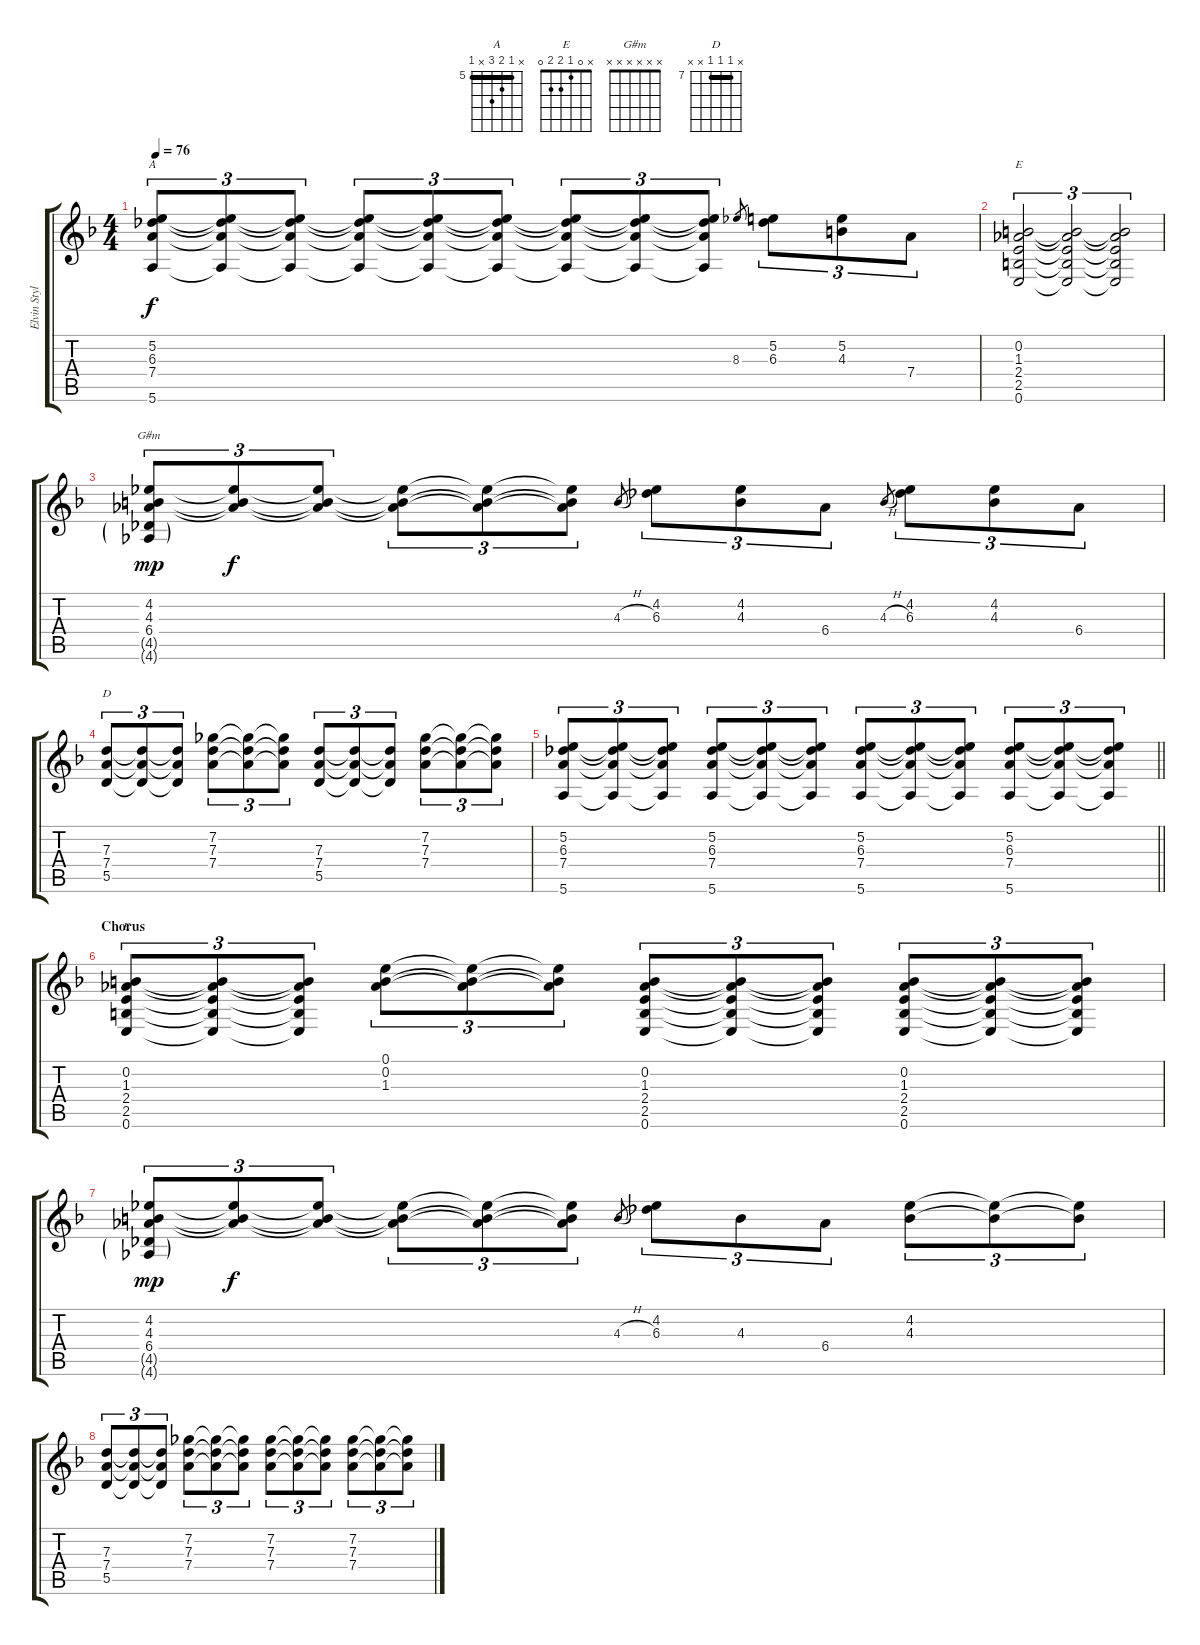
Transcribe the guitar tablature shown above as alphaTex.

\track ("Elvin Style" "Elvin Styl") {instrument electricguitarclean}
\staff {score tabs}
\tuning (E4 B3 G3 D3 A2 E2) {hide}
\chord ("A" x 5 6 7 x 5) {firstfret 5 barre 5}
\chord ("E" x 0 1 2 x 0)
\chord ("G#m" x x x x x x)
\chord ("D" x 7 7 7 x x) {firstfret 7 barre 7}
\chord ("E" x 0 1 2 2 0)
\ts (4 4)
\tempo 76
\clef g2
\ks f
(5.2 6.3 7.4 5.6).8{tu (3 2) ch "A" dy f} (5.2{t} 6.3{t} 7.4{t} 5.6{t}).8{tu (3 2)} (5.2{t} 6.3{t} 7.4{t} 5.6{t}).8{tu (3 2)} (5.2{t} 6.3{t} 7.4{t} 5.6{t}).8{tu (3 2)} (5.2{t} 6.3{t} 7.4{t} 5.6{t}).8{tu (3 2)} (5.2{t} 6.3{t} 7.4{t} 5.6{t}).8{tu (3 2)} (5.2{t} 6.3{t} 7.4{t} 5.6{t}).8{tu (3 2)} (5.2{t} 6.3{t} 7.4{t} 5.6{t}).8{tu (3 2)} (5.2{t} 6.3{t} 7.4{t} 5.6{t}).8{tu (3 2)} 8.3.8{gr} (5.2 6.3).8{tu (3 2)} (5.2 4.3).8{tu (3 2)} 7.4.8{tu (3 2)} |
(0.2 1.3 2.4 2.5 0.6).2{tu (3 2) ch "E"} (0.2{t} 1.3{t} 2.4{t} 2.5{t} 0.6{t}).2{tu (3 2)} (0.2{t} 1.3{t} 2.4{t} 2.5{t} 0.6{t}).2{tu (3 2)} |
(4.2 4.3 6.4 4.5{g} 4.6{g}).8{tu (3 2) ch "G#m" dy mp} (4.2{t} 4.3{t} 6.4{t}).8{tu (3 2) dy f} (4.2{t} 4.3{t} 6.4{t}).8{tu (3 2)} (4.2{t} 4.3{t} 6.4{t}).8{tu (3 2)} (4.2{t} 4.3{t} 6.4{t}).8{tu (3 2)} (4.2{t} 4.3{t} 6.4{t}).8{tu (3 2)} 4.3{h}.8{gr} (4.2 6.3).8{tu (3 2)} (4.2 4.3).8{tu (3 2)} 6.4.8{tu (3 2)} 4.3{h}.8{gr} (4.2 6.3).8{tu (3 2)} (4.2 4.3).8{tu (3 2)} 6.4.8{tu (3 2)} |
(7.3 7.4 5.5).8{tu (3 2) ch "D"} (7.3{t} 7.4{t} 5.5{t}).8{tu (3 2)} (7.3{t} 7.4{t} 5.5{t}).8{tu (3 2)} (7.2 7.3 7.4).8{tu (3 2)} (7.2{t} 7.3{t} 7.4{t}).8{tu (3 2)} (7.2{t} 7.3{t} 7.4{t}).8{tu (3 2)} (7.3 7.4 5.5).8{tu (3 2)} (7.3{t} 7.4{t} 5.5{t}).8{tu (3 2)} (7.3{t} 7.4{t} 5.5{t}).8{tu (3 2)} (7.2 7.3 7.4).8{tu (3 2)} (7.2{t} 7.3{t} 7.4{t}).8{tu (3 2)} (7.2{t} 7.3{t} 7.4{t}).8{tu (3 2)} |
\barLineRight lightlight
(5.2 6.3 7.4 5.6).8{tu (3 2)} (5.2{t} 6.3{t} 7.4{t} 5.6{t}).8{tu (3 2)} (5.2{t} 6.3{t} 7.4{t} 5.6{t}).8{tu (3 2)} (5.2 6.3 7.4 5.6).8{tu (3 2)} (5.2{t} 6.3{t} 7.4{t} 5.6{t}).8{tu (3 2)} (5.2{t} 6.3{t} 7.4{t} 5.6{t}).8{tu (3 2)} (5.2 6.3 7.4 5.6).8{tu (3 2)} (5.2{t} 6.3{t} 7.4{t} 5.6{t}).8{tu (3 2)} (5.2{t} 6.3{t} 7.4{t} 5.6{t}).8{tu (3 2)} (5.2 6.3 7.4 5.6).8{tu (3 2)} (5.2{t} 6.3{t} 7.4{t} 5.6{t}).8{tu (3 2)} (5.2{t} 6.3{t} 7.4{t} 5.6{t}).8{tu (3 2)} |
\section ("" "Chorus")
(0.2 1.3 2.4 2.5 0.6).8{tu (3 2) ch "E"} (0.2{t} 1.3{t} 2.4{t} 2.5{t} 0.6{t}).8{tu (3 2)} (0.2{t} 1.3{t} 2.4{t} 2.5{t} 0.6{t}).8{tu (3 2)} (0.1 0.2 1.3).8{tu (3 2)} (0.1{t} 0.2{t} 1.3{t}).8{tu (3 2)} (0.1{t} 0.2{t} 1.3{t}).8{tu (3 2)} (0.2 1.3 2.4 2.5 0.6).8{tu (3 2)} (0.2{t} 1.3{t} 2.4{t} 2.5{t} 0.6{t}).8{tu (3 2)} (0.2{t} 1.3{t} 2.4{t} 2.5{t} 0.6{t}).8{tu (3 2)} (0.2 1.3 2.4 2.5 0.6).8{tu (3 2)} (0.2{t} 1.3{t} 2.4{t} 2.5{t} 0.6{t}).8{tu (3 2)} (0.2{t} 1.3{t} 2.4{t} 2.5{t} 0.6{t}).8{tu (3 2)} |
(4.2 4.3 6.4 4.5{g} 4.6{g}).8{tu (3 2) dy mp} (4.2{t} 4.3{t} 6.4{t}).8{tu (3 2) dy f} (4.2{t} 4.3{t} 6.4{t}).8{tu (3 2)} (4.2{t} 4.3{t} 6.4{t}).8{tu (3 2)} (4.2{t} 4.3{t} 6.4{t}).8{tu (3 2)} (4.2{t} 4.3{t} 6.4{t}).8{tu (3 2)} 4.3{h}.8{gr} (4.2 6.3).8{tu (3 2)} 4.3.8{tu (3 2)} 6.4.8{tu (3 2)} (4.2 4.3).8{tu (3 2)} (4.2{t} 4.3{t}).8{tu (3 2)} (4.2{t} 4.3{t}).8{tu (3 2)} |
(7.3 7.4 5.5).8{tu (3 2)} (7.3{t} 7.4{t} 5.5{t}).8{tu (3 2)} (7.3{t} 7.4{t} 5.5{t}).8{tu (3 2)} (7.2 7.3 7.4).8{tu (3 2)} (7.2{t} 7.3{t} 7.4{t}).8{tu (3 2)} (7.2{t} 7.3{t} 7.4{t}).8{tu (3 2)} (7.2 7.3 7.4).8{tu (3 2)} (7.2{t} 7.3{t} 7.4{t}).8{tu (3 2)} (7.2{t} 7.3{t} 7.4{t}).8{tu (3 2)} (7.2 7.3 7.4).8{tu (3 2)} (7.2{t} 7.3{t} 7.4{t}).8{tu (3 2)} (7.2{t} 7.3{t} 7.4{t}).8{tu (3 2)}
